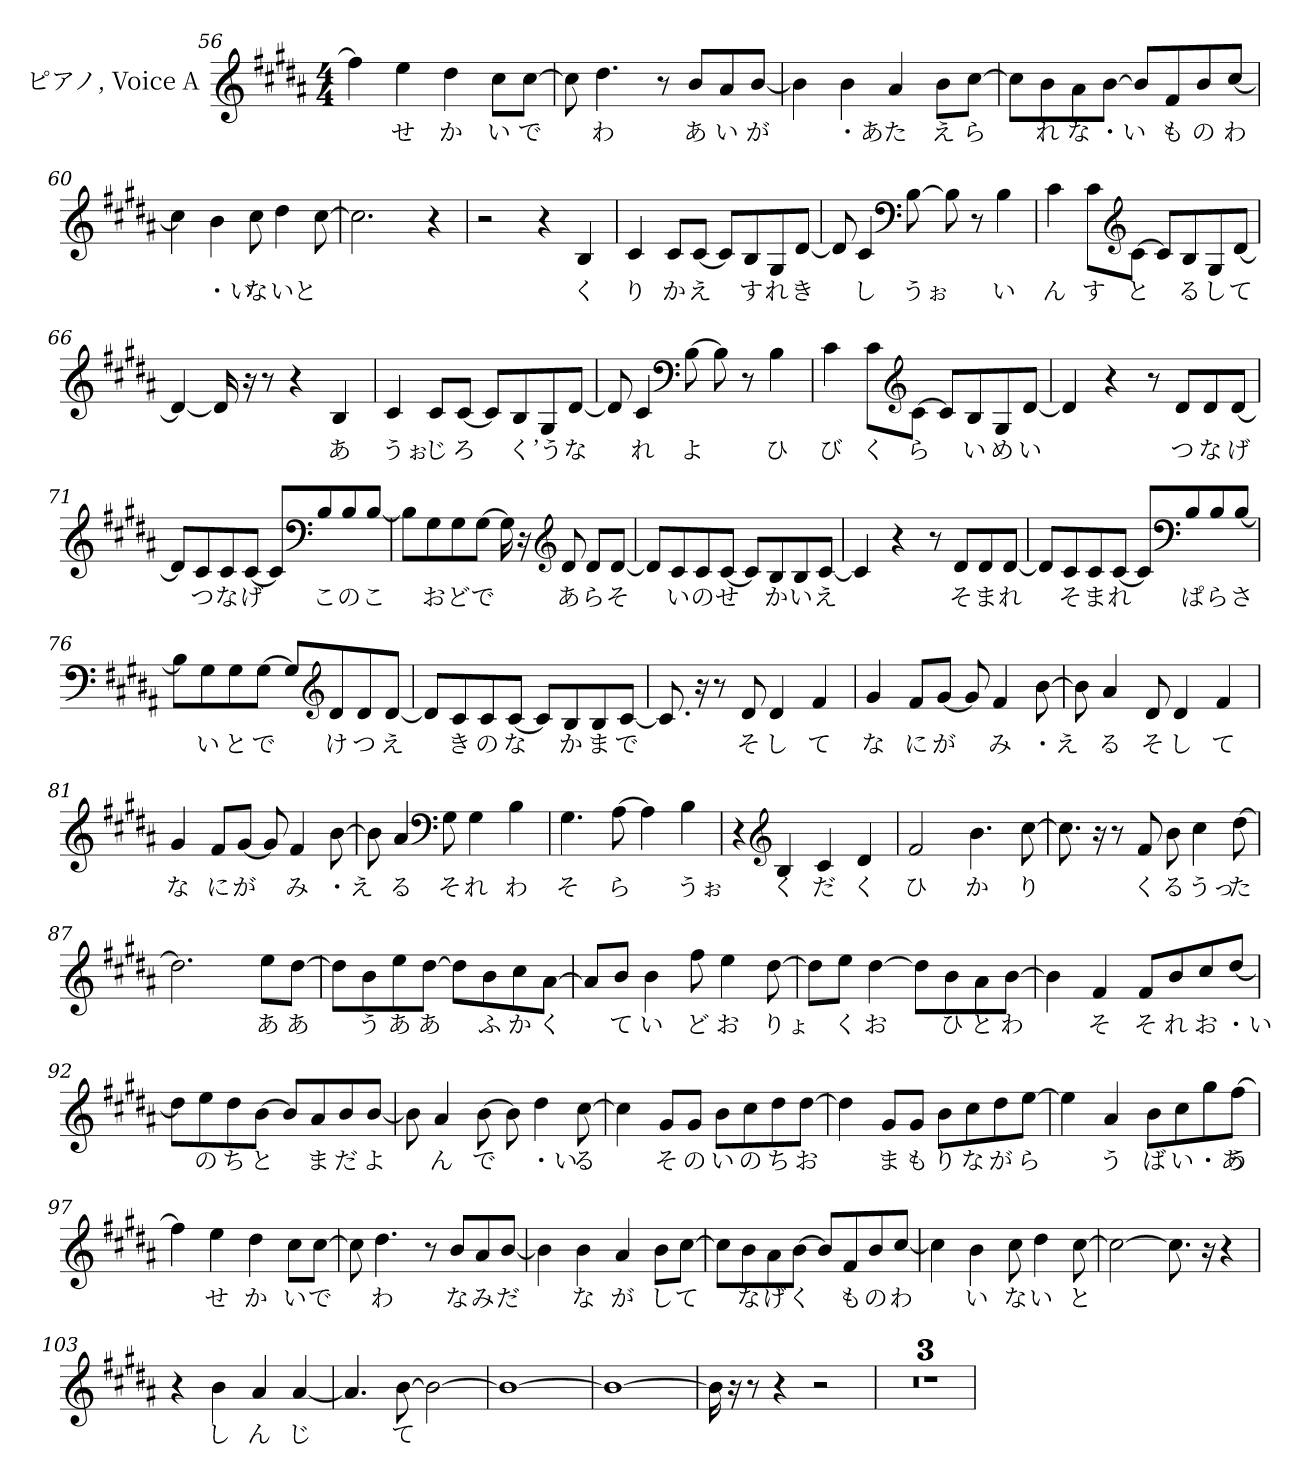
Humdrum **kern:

**kern	**text
*part1	*part1
*staff1	*staff1
*I"ピアノ, Voice A	*
*clefG2	*
*k[f#c#g#d#a#]	*
*M4/4	*
=56	=56
4ff#\]	.
!	!LO:LY:b
4ee\	せ
!	!LO:LY:b
4dd#\	か
!	!LO:LY:b
8cc#\L	い
!	!LO:LY:b
[8cc#\J	で
!!LO:LB:g=z
=57	=57
8cc#\]	.
!	!LO:LY:b
4.dd#\	わ
8r	.
!	!LO:LY:b
8b/L	あ
!	!LO:LY:b
8a#/	い
!	!LO:LY:b
[8b/J	が
=58	=58
4b\]	.
!	!LO:LY:b
4b\	・あ
!	!LO:LY:b
4a#/	た
!	!LO:LY:b
8b\L	え
!	!LO:LY:b
[8cc#\J	ら
=59	=59
8cc#\L]	.
!	!LO:LY:b
8b\	れ
!	!LO:LY:b
8a#\	な
!	!LO:LY:b
[8b\J	・い
8b/L]	.
!	!LO:LY:b
8f#/	も
!	!LO:LY:b
8b/	の
!	!LO:LY:b
[8cc#/J	わ
=60	=60
4cc#\]	.
!	!LO:LY:b
4b\	・い
!	!LO:LY:b
8cc#\	な
!	!LO:LY:b
4dd#\	い
!	!LO:LY:b
[8cc#\	と
=61	=61
2.cc#\]	.
4r	.
=62	=62
2r	.
4r	.
!	!LO:LY:b
4B/	く
!!LO:PB:g=z
=63	=63
!	!LO:LY:b
4c#/	り
!	!LO:LY:b
8c#/L	か
!	!LO:LY:b
[8c#/J	え
8c#/L]	.
!	!LO:LY:b
8B/	す
!	!LO:LY:b
8G#/	れ
!	!LO:LY:b
[8d#/J	き
=64	=64
8d#/]	.
!	!LO:LY:b
4c#/	し
*clefF4	*
!	!LO:LY:b
[8B\	うぉ
8B\]	.
8r	.
!	!LO:LY:b
4B\	い
=65	=65
!	!LO:LY:b
4c#\	ん
!	!LO:LY:b
8c#\L	す
*clefG2	*
!	!LO:LY:b
[8c#\J	と
8c#/L]	.
!	!LO:LY:b
8B/	る
!	!LO:LY:b
8G#/	し
!	!LO:LY:b
[8d#/J	て
=66	=66
4d#/_	.
16d#/]	.
16r	.
8r	.
4r	.
!	!LO:LY:b
4B/	あ
!!LO:LB:g=z
=67	=67
!	!LO:LY:b
4c#/	うぉ
!	!LO:LY:b
8c#/L	じ
!	!LO:LY:b
[8c#/J	ろ
8c#/L]	.
!	!LO:LY:b
8B/	く
!	!LO:LY:b
8G#/	’う
!	!LO:LY:b
[8d#/J	な
=68	=68
8d#/]	.
!	!LO:LY:b
4c#/	れ
*clefF4	*
!	!LO:LY:b
[8B\	よ
8B\]	.
8r	.
!	!LO:LY:b
4B\	ひ
=69	=69
!	!LO:LY:b
4c#\	び
!	!LO:LY:b
8c#\L	く
*clefG2	*
!	!LO:LY:b
[8c#\J	ら
8c#/L]	.
!	!LO:LY:b
8B/	い
!	!LO:LY:b
8G#/	め
!	!LO:LY:b
[8d#/J	い
=70	=70
4d#/]	.
4r	.
8r	.
!	!LO:LY:b
8d#/L	つ
!	!LO:LY:b
8d#/	な
!	!LO:LY:b
[8d#/J	げ
!!LO:LB:g=z
=71	=71
8d#/L]	.
!	!LO:LY:b
8c#/	つ
!	!LO:LY:b
8c#/	な
!	!LO:LY:b
[8c#/J	げ
8c#/L]	.
*clefF4	*
!	!LO:LY:b
8B/	こ
!	!LO:LY:b
8B/	の
!	!LO:LY:b
[8B/J	こ
=72	=72
8B\L]	.
!	!LO:LY:b
8G#\	お
!	!LO:LY:b
8G#\	ど
!	!LO:LY:b
[8G#\J	で
16G#\]	.
16r	.
*clefG2	*
!	!LO:LY:b
8d#/	あ
!	!LO:LY:b
8d#/L	ら
!	!LO:LY:b
[8d#/J	そ
=73	=73
8d#/L]	.
!	!LO:LY:b
8c#/	い
!	!LO:LY:b
8c#/	の
!	!LO:LY:b
[8c#/J	せ
8c#/L]	.
!	!LO:LY:b
8B/	か
!	!LO:LY:b
8B/	い
!	!LO:LY:b
[8c#/J	え
=74	=74
4c#/]	.
4r	.
8r	.
!	!LO:LY:b
8d#/L	そ
!	!LO:LY:b
8d#/	ま
!	!LO:LY:b
[8d#/J	れ
!!LO:LB:g=z
=75	=75
8d#/L]	.
!	!LO:LY:b
8c#/	そ
!	!LO:LY:b
8c#/	ま
!	!LO:LY:b
[8c#/J	れ
8c#/L]	.
*clefF4	*
!	!LO:LY:b
8B/	ぱ
!	!LO:LY:b
8B/	ら
!	!LO:LY:b
[8B/J	さ
=76	=76
8B\L]	.
!	!LO:LY:b
8G#\	い
!	!LO:LY:b
8G#\	と
!	!LO:LY:b
[8G#\J	で
8G#/L]	.
*clefG2	*
!	!LO:LY:b
8d#/	け
!	!LO:LY:b
8d#/	つ
!	!LO:LY:b
[8d#/J	え
=77	=77
8d#/L]	.
!	!LO:LY:b
8c#/	き
!	!LO:LY:b
8c#/	の
!	!LO:LY:b
[8c#/J	な
8c#/L]	.
!	!LO:LY:b
8B/	か
!	!LO:LY:b
8B/	ま
!	!LO:LY:b
[8c#/J	で
=78	=78
8.c#/]	.
16r	.
8r	.
!	!LO:LY:b
8d#/	そ
!	!LO:LY:b
4d#/	し
!	!LO:LY:b
4f#/	て
!!LO:LB:g=z
=79	=79
!	!LO:LY:b
4g#/	な
!	!LO:LY:b
8f#/L	に
!	!LO:LY:b
[8g#/J	が
8g#/]	.
!	!LO:LY:b
4f#/	み
!	!LO:LY:b
[8b\	・え
=80	=80
8b\]	.
!	!LO:LY:b
4a#/	る
!	!LO:LY:b
8d#/	そ
!	!LO:LY:b
4d#/	し
!	!LO:LY:b
4f#/	て
=81	=81
!	!LO:LY:b
4g#/	な
!	!LO:LY:b
8f#/L	に
!	!LO:LY:b
[8g#/J	が
8g#/]	.
!	!LO:LY:b
4f#/	み
!	!LO:LY:b
[8b\	・え
=82	=82
8b\]	.
!	!LO:LY:b
4a#/	る
*clefF4	*
!	!LO:LY:b
8G#\	そ
!	!LO:LY:b
4G#\	れ
!	!LO:LY:b
4B\	わ
=83	=83
!	!LO:LY:b
4.G#\	そ
!	!LO:LY:b
[8A#\	ら
4A#\]	.
!	!LO:LY:b
4B\	うぉ
!!LO:LB:g=z
=84	=84
4r	.
*clefG2	*
!	!LO:LY:b
4B/	く
!	!LO:LY:b
4c#/	だ
!	!LO:LY:b
4d#/	く
=85	=85
!	!LO:LY:b
2f#/	ひ
!	!LO:LY:b
4.b\	か
!	!LO:LY:b
[8cc#\	り
=86	=86
8.cc#\]	.
16r	.
8r	.
!	!LO:LY:b
8f#/	く
!	!LO:LY:b
8b\	る
!	!LO:LY:b
4cc#\	うっ
!	!LO:LY:b
[8dd#\	た
=87	=87
2.dd#\]	.
!	!LO:LY:b
8ee\L	あ
!	!LO:LY:b
[8dd#\J	あ
=88	=88
8dd#\L]	.
!	!LO:LY:b
8b\	う
!	!LO:LY:b
8ee\	あ
!	!LO:LY:b
[8dd#\J	あ
8dd#\L]	.
!	!LO:LY:b
8b\	ふ
!	!LO:LY:b
8cc#\	か
!	!LO:LY:b
[8a#\J	く
!!LO:LB:g=z
=89	=89
8a#/L]	.
!	!LO:LY:b
8b/J	て
!	!LO:LY:b
4b\	い
!	!LO:LY:b
8ff#\	ど
!	!LO:LY:b
4ee\	お
!	!LO:LY:b
[8dd#\	りょ
=90	=90
8dd#\L]	.
!	!LO:LY:b
8ee\J	く
!	!LO:LY:b
[4dd#\	お
8dd#\L]	.
!	!LO:LY:b
8b\	ひ
!	!LO:LY:b
8a#\	と
!	!LO:LY:b
[8b\J	わ
=91	=91
4b\]	.
!	!LO:LY:b
4f#/	そ
!	!LO:LY:b
8f#/L	そ
!	!LO:LY:b
8b/	れ
!	!LO:LY:b
8cc#/	お
!	!LO:LY:b
[8dd#/J	・い
=92	=92
8dd#\L]	.
!	!LO:LY:b
8ee\	の
!	!LO:LY:b
8dd#\	ち
!	!LO:LY:b
[8b\J	と
8b/L]	.
!	!LO:LY:b
8a#/	ま
!	!LO:LY:b
8b/	だ
!	!LO:LY:b
[8b/J	よ
=93	=93
8b\]	.
!	!LO:LY:b
4a#/	ん
!	!LO:LY:b
[8b\	で
8b\]	.
!	!LO:LY:b
4dd#\	・い
!	!LO:LY:b
[8cc#\	る
!!LO:LB:g=z
=94	=94
4cc#\]	.
!	!LO:LY:b
8g#/L	そ
!	!LO:LY:b
8g#/J	の
!	!LO:LY:b
8b\L	い
!	!LO:LY:b
8cc#\	の
!	!LO:LY:b
8dd#\	ち
!	!LO:LY:b
[8dd#\J	お
=95	=95
4dd#\]	.
!	!LO:LY:b
8g#/L	ま
!	!LO:LY:b
8g#/J	も
!	!LO:LY:b
8b\L	り
!	!LO:LY:b
8cc#\	な
!	!LO:LY:b
8dd#\	が
!	!LO:LY:b
[8ee\J	ら
=96	=96
4ee\]	.
!	!LO:LY:b
4a#/	う
!	!LO:LY:b
8b\L	ば
!	!LO:LY:b
8cc#\	い
!	!LO:LY:b
8gg#\	・あ
!	!LO:LY:b
[8ff#\J	う
=97	=97
4ff#\]	.
!	!LO:LY:b
4ee\	せ
!	!LO:LY:b
4dd#\	か
!	!LO:LY:b
8cc#\L	い
!	!LO:LY:b
[8cc#\J	で
=98	=98
8cc#\]	.
!	!LO:LY:b
4.dd#\	わ
8r	.
!	!LO:LY:b
8b/L	な
!	!LO:LY:b
8a#/	み
!	!LO:LY:b
[8b/J	だ
!!LO:LB:g=z
=99	=99
4b\]	.
!	!LO:LY:b
4b\	な
!	!LO:LY:b
4a#/	が
!	!LO:LY:b
8b\L	し
!	!LO:LY:b
[8cc#\J	て
=100	=100
8cc#\L]	.
!	!LO:LY:b
8b\	な
!	!LO:LY:b
8a#\	げ
!	!LO:LY:b
[8b\J	く
8b/L]	.
!	!LO:LY:b
8f#/	も
!	!LO:LY:b
8b/	の
!	!LO:LY:b
[8cc#/J	わ
=101	=101
4cc#\]	.
!	!LO:LY:b
4b\	い
!	!LO:LY:b
8cc#\	な
!	!LO:LY:b
4dd#\	い
!	!LO:LY:b
[8cc#\	と
=102	=102
2cc#\_	.
8.cc#\]	.
16r	.
4r	.
=103	=103
4r	.
!	!LO:LY:b
4b\	し
!	!LO:LY:b
4a#/	ん
!	!LO:LY:b
[4a#/	じ
=104	=104
4.a#/]	.
!	!LO:LY:b
[8b\	て
2b\_	.
=105	=105
1b_	.
=106	=106
1b_	.
!!LO:LB:g=z
=107	=107
16b\]	.
16r	.
8r	.
4r	.
2r	.
=108	=108
1r	.
=109	=109
1r	.
=110	=110
1r	.
=	=
*-	*-
